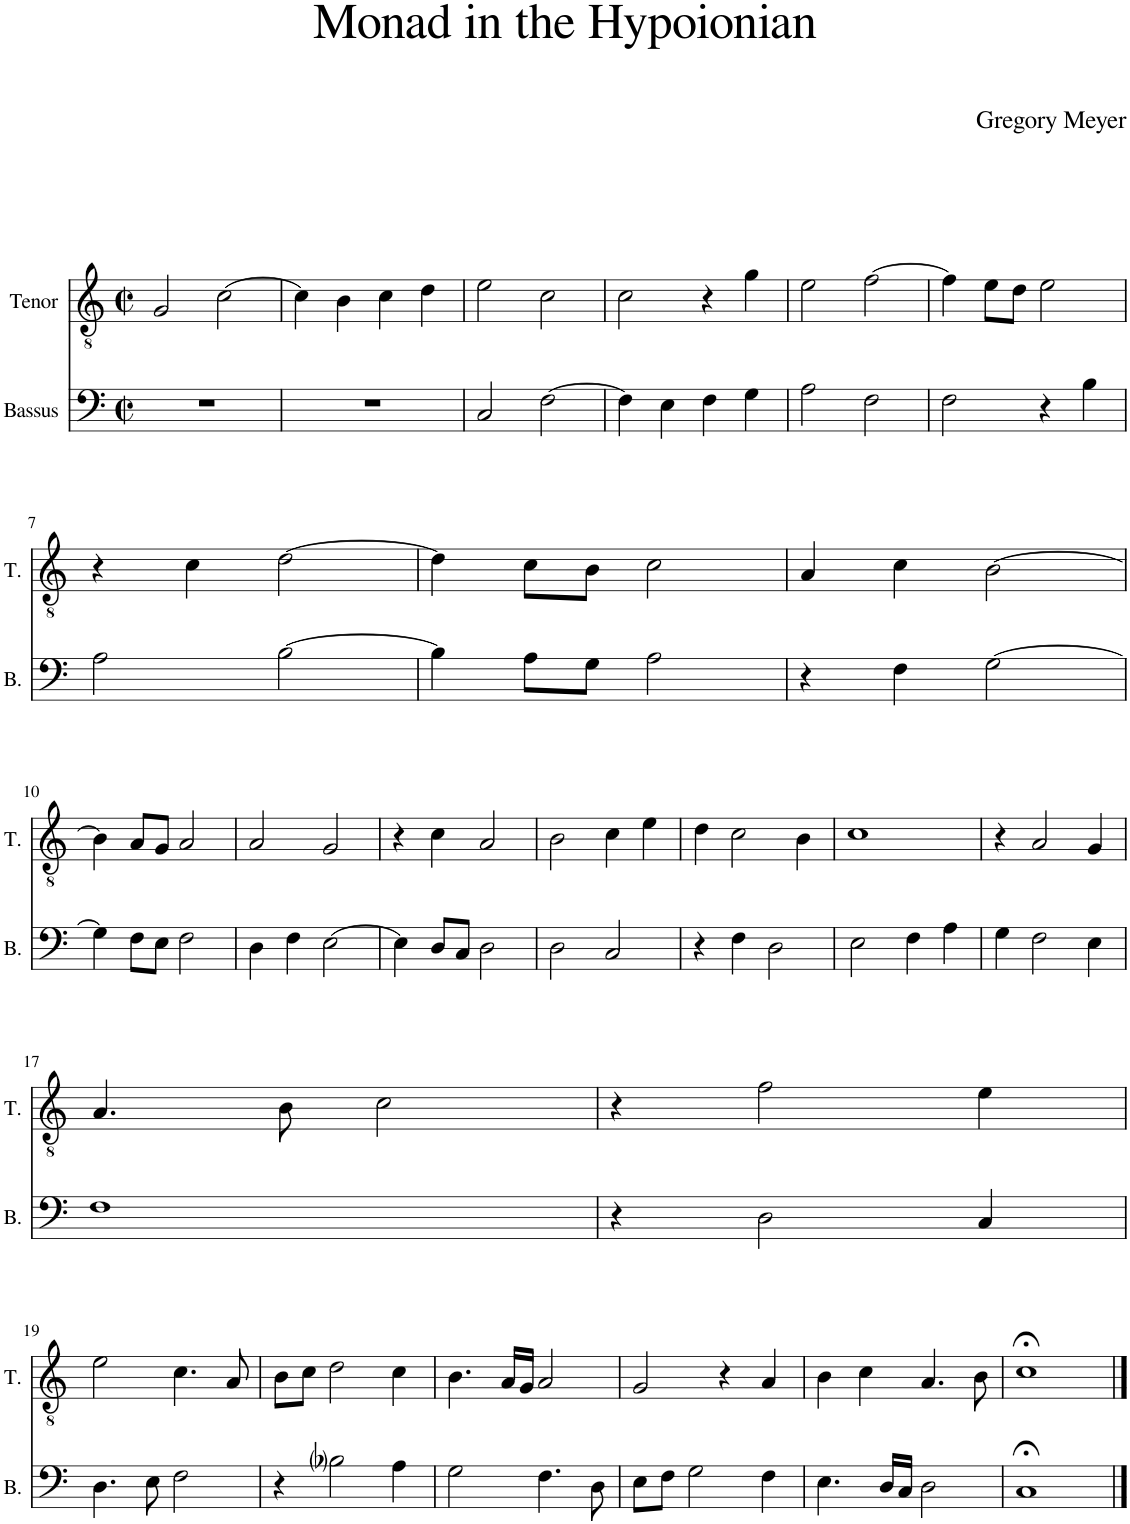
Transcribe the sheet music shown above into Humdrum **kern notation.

**kern	**kern
*part2	*part1
*staff2	*staff1
*I"Bassus	*I"Tenor
*I'B.	*I'T.
*clefF4	*clefGv2
*k[]	*k[]
*M2/2	*M2/2
*met(c|)	*met(c|)
=1	=1
1r	2G/
.	[2c\
=2	=2
1r	4c\]
.	4B\
.	4c\
.	4d\
=3	=3
2C/	2e\
[2F\	2c\
=4	=4
4F\]	2c\
4E\	.
4F\	4r
4G\	4g\
=5	=5
2A\	2e\
2F\	[2f\
=6	=6
2F\	4f\]
.	8e\L
.	8d\J
4r	2e\
4B\	.
!!LO:LB:g=z
=7	=7
2A\	4r
.	4c\
[2B\	[2d\
=8	=8
4B\]	4d\]
8A\L	8c\L
8G\J	8B\J
2A\	2c\
=9	=9
4r	4A/
4F\	4c\
[2G\	[2B\
!!LO:LB:g=z
=10	=10
4G\]	4B\]
8F\L	8A/L
8E\J	8G/J
2F\	2A/
=11	=11
4D\	2A/
4F\	.
[2E\	2G/
=12	=12
4E\]	4r
8D/L	4c\
8C/J	.
2D\	2A/
=13	=13
2D\	2B\
2C/	4c\
.	4e\
=14	=14
4r	4d\
4F\	2c\
2D\	.
.	4B\
=15	=15
2E\	1c
4F\	.
4A\	.
=16	=16
4G\	4r
2F\	2A/
4E\	4G/
!!LO:LB:g=z
=17	=17
1F	4.A/
.	8B\
.	2c\
=18	=18
4r	4r
2D\	2f\
4C/	4e\
!!LO:LB:g=z
=19	=19
4.D\	2e\
8E\	.
2F\	4.c\
.	8A/
=20	=20
4r	8B\L
.	8c\J
2B-i\	2d\
4A\	4c\
=21	=21
2G\	4.B\
.	16A/LL
.	16G/JJ
4.F\	2A/
8D\	.
=22	=22
8E\L	2G/
8F\J	.
2G\	.
.	4r
4F\	4A/
=23	=23
4.E\	4B\
.	4c\
16D/LL	.
16C/JJ	.
2D\	4.A/
.	8B\
=24	=24
1C;<	1c;<
==	==
*-	*-
